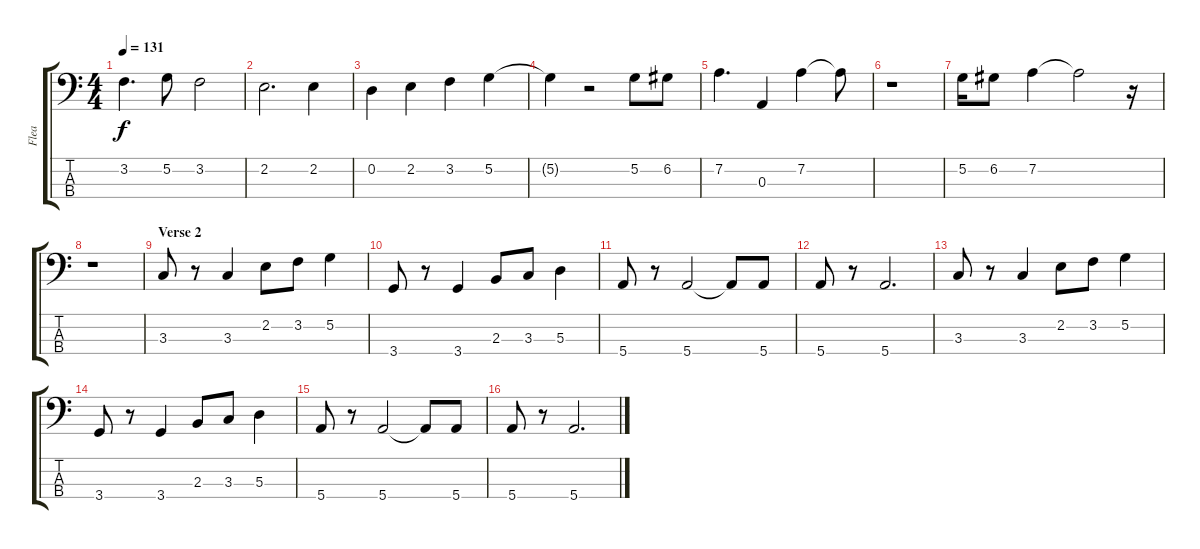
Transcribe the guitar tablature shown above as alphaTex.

\track ("Flea" "Flea") {instrument electricbassfinger}
\staff {score tabs}
\tuning (G2 D2 A1 E1) {hide}
\ts (4 4)
\tempo 131
\clef f4
\ks c
3.2.4{d dy f} 5.2.8 3.2.2 |
2.2.2{d} 2.2.4 |
0.2.4 2.2.4 3.2.4 5.2.4 |
5.2{t}.4 r.2 5.2.8 6.2.8 |
7.2.4{d} 0.3.4 7.2.4 7.2{t}.8 |
r.1 |
5.2.16 6.2.8 7.2.4 7.2{t}.2 r.16 |
r.1 |
\section ("" "Verse 2")
3.3.8 r.8 3.3.4 2.2.8 3.2.8 5.2.4 |
3.4.8 r.8 3.4.4 2.3.8 3.3.8 5.3.4 |
5.4.8 r.8 5.4.2 5.4{t}.8 5.4.8 |
5.4.8 r.8 5.4.2{d} |
3.3.8 r.8 3.3.4 2.2.8 3.2.8 5.2.4 |
3.4.8 r.8 3.4.4 2.3.8 3.3.8 5.3.4 |
5.4.8 r.8 5.4.2 5.4{t}.8 5.4.8 |
5.4.8 r.8 5.4.2{d}
